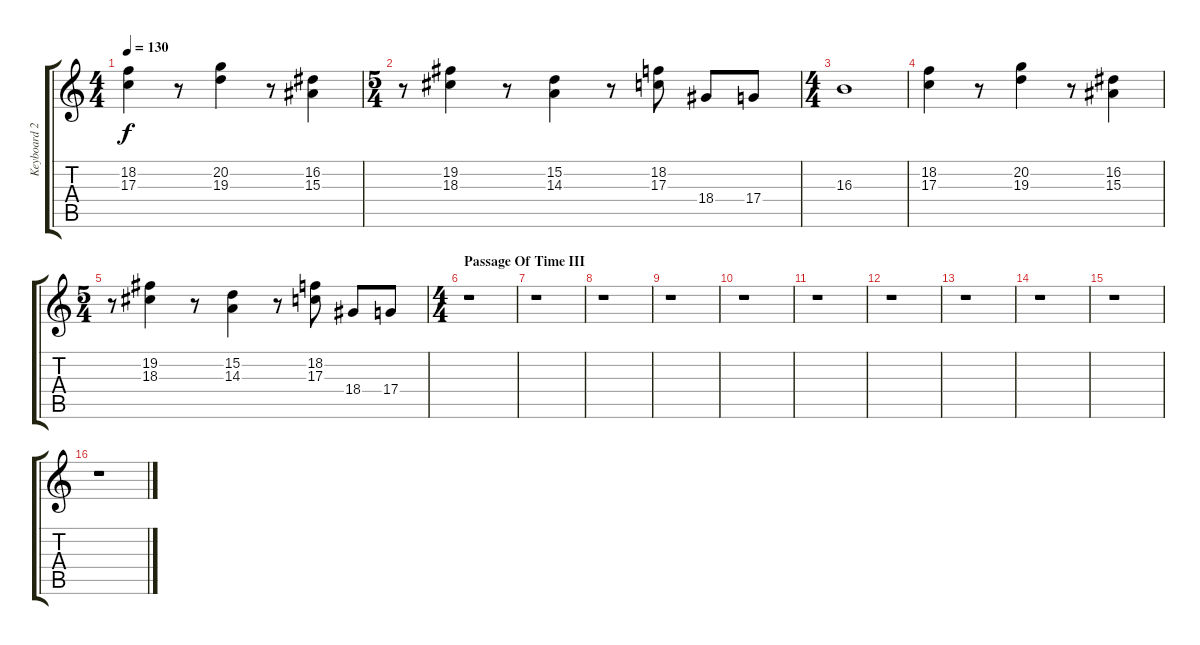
\track ("Keyboard 2" "Keyboard 2") {instrument synthstrings1}
\staff {score tabs}
\tuning (E4 B3 G3 D3 A2 E2) {hide}
\ts (4 4)
\tempo 130
\clef g2
\ks c
(18.2 17.3).4{dy f} r.8 (20.2 19.3).4 r.8 (16.2 15.3).4 |
\ts (5 4)
r.8 (19.2 18.3).4 r.8 (15.2 14.3).4 r.8 (18.2 17.3).8 18.4.8 17.4.8 |
\ts (4 4)
16.3.1 |
(18.2 17.3).4 r.8 (20.2 19.3).4 r.8 (16.2 15.3).4 |
\ts (5 4)
r.8 (19.2 18.3).4 r.8 (15.2 14.3).4 r.8 (18.2 17.3).8 18.4.8 17.4.8 |
\ts (4 4)
\section ("" "Passage Of Time III")
r.1 |
r.1 |
r.1 |
r.1 |
r.1 |
r.1 |
r.1 |
r.1 |
\section ("" "")
r.1 |
r.1 |
r.1
